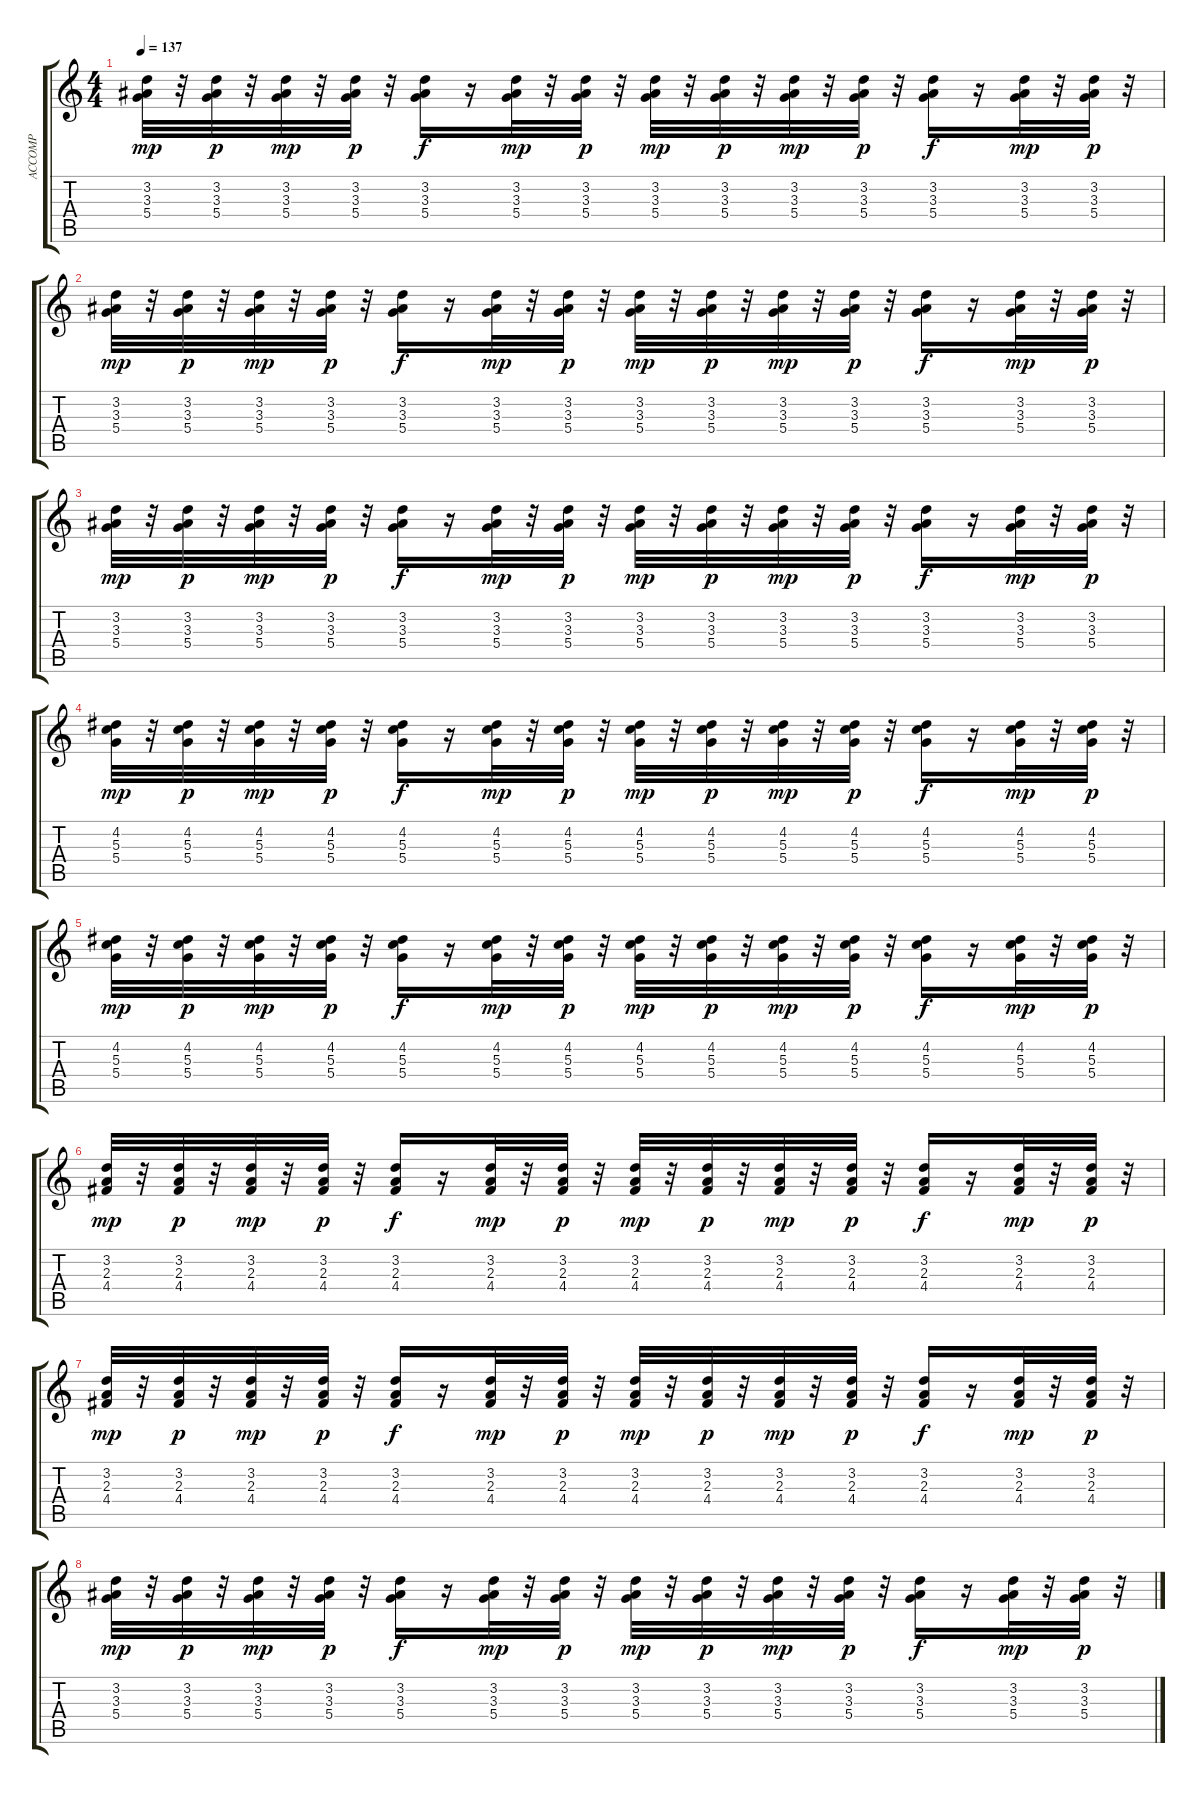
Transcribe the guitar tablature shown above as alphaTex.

\track ("ACCOMP" "ACCOMP") {instrument electricguitarclean}
\staff {score tabs}
\tuning (E4 B3 G3 D3 A2 E2) {hide}
\ts (4 4)
\tempo 137
\clef g2
\ks c
(3.2 3.3 5.4).32{dy mp} r.32 (3.2 3.3 5.4).32{dy p} r.32 (3.2 3.3 5.4).32{dy mp} r.32 (3.2 3.3 5.4).32{dy p} r.32 (3.2 3.3 5.4).16{dy f} r.16 (3.2 3.3 5.4).32{dy mp} r.32 (3.2 3.3 5.4).32{dy p} r.32 (3.2 3.3 5.4).32{dy mp} r.32 (3.2 3.3 5.4).32{dy p} r.32 (3.2 3.3 5.4).32{dy mp} r.32 (3.2 3.3 5.4).32{dy p} r.32 (3.2 3.3 5.4).16{dy f} r.16 (3.2 3.3 5.4).32{dy mp} r.32 (3.2 3.3 5.4).32{dy p} r.32 |
(3.2 3.3 5.4).32{dy mp} r.32 (3.2 3.3 5.4).32{dy p} r.32 (3.2 3.3 5.4).32{dy mp} r.32 (3.2 3.3 5.4).32{dy p} r.32 (3.2 3.3 5.4).16{dy f} r.16 (3.2 3.3 5.4).32{dy mp} r.32 (3.2 3.3 5.4).32{dy p} r.32 (3.2 3.3 5.4).32{dy mp} r.32 (3.2 3.3 5.4).32{dy p} r.32 (3.2 3.3 5.4).32{dy mp} r.32 (3.2 3.3 5.4).32{dy p} r.32 (3.2 3.3 5.4).16{dy f} r.16 (3.2 3.3 5.4).32{dy mp} r.32 (3.2 3.3 5.4).32{dy p} r.32 |
(3.2 3.3 5.4).32{dy mp} r.32 (3.2 3.3 5.4).32{dy p} r.32 (3.2 3.3 5.4).32{dy mp} r.32 (3.2 3.3 5.4).32{dy p} r.32 (3.2 3.3 5.4).16{dy f} r.16 (3.2 3.3 5.4).32{dy mp} r.32 (3.2 3.3 5.4).32{dy p} r.32 (3.2 3.3 5.4).32{dy mp} r.32 (3.2 3.3 5.4).32{dy p} r.32 (3.2 3.3 5.4).32{dy mp} r.32 (3.2 3.3 5.4).32{dy p} r.32 (3.2 3.3 5.4).16{dy f} r.16 (3.2 3.3 5.4).32{dy mp} r.32 (3.2 3.3 5.4).32{dy p} r.32 |
(4.2 5.3 5.4).32{dy mp} r.32 (4.2 5.3 5.4).32{dy p} r.32 (4.2 5.3 5.4).32{dy mp} r.32 (4.2 5.3 5.4).32{dy p} r.32 (4.2 5.3 5.4).16{dy f} r.16 (4.2 5.3 5.4).32{dy mp} r.32 (4.2 5.3 5.4).32{dy p} r.32 (4.2 5.3 5.4).32{dy mp} r.32 (4.2 5.3 5.4).32{dy p} r.32 (4.2 5.3 5.4).32{dy mp} r.32 (4.2 5.3 5.4).32{dy p} r.32 (4.2 5.3 5.4).16{dy f} r.16 (4.2 5.3 5.4).32{dy mp} r.32 (4.2 5.3 5.4).32{dy p} r.32 |
(4.2 5.3 5.4).32{dy mp} r.32 (4.2 5.3 5.4).32{dy p} r.32 (4.2 5.3 5.4).32{dy mp} r.32 (4.2 5.3 5.4).32{dy p} r.32 (4.2 5.3 5.4).16{dy f} r.16 (4.2 5.3 5.4).32{dy mp} r.32 (4.2 5.3 5.4).32{dy p} r.32 (4.2 5.3 5.4).32{dy mp} r.32 (4.2 5.3 5.4).32{dy p} r.32 (4.2 5.3 5.4).32{dy mp} r.32 (4.2 5.3 5.4).32{dy p} r.32 (4.2 5.3 5.4).16{dy f} r.16 (4.2 5.3 5.4).32{dy mp} r.32 (4.2 5.3 5.4).32{dy p} r.32 |
(3.2 2.3 4.4).32{dy mp} r.32 (3.2 2.3 4.4).32{dy p} r.32 (3.2 2.3 4.4).32{dy mp} r.32 (3.2 2.3 4.4).32{dy p} r.32 (3.2 2.3 4.4).16{dy f} r.16 (3.2 2.3 4.4).32{dy mp} r.32 (3.2 2.3 4.4).32{dy p} r.32 (3.2 2.3 4.4).32{dy mp} r.32 (3.2 2.3 4.4).32{dy p} r.32 (3.2 2.3 4.4).32{dy mp} r.32 (3.2 2.3 4.4).32{dy p} r.32 (3.2 2.3 4.4).16{dy f} r.16 (3.2 2.3 4.4).32{dy mp} r.32 (3.2 2.3 4.4).32{dy p} r.32 |
(3.2 2.3 4.4).32{dy mp} r.32 (3.2 2.3 4.4).32{dy p} r.32 (3.2 2.3 4.4).32{dy mp} r.32 (3.2 2.3 4.4).32{dy p} r.32 (3.2 2.3 4.4).16{dy f} r.16 (3.2 2.3 4.4).32{dy mp} r.32 (3.2 2.3 4.4).32{dy p} r.32 (3.2 2.3 4.4).32{dy mp} r.32 (3.2 2.3 4.4).32{dy p} r.32 (3.2 2.3 4.4).32{dy mp} r.32 (3.2 2.3 4.4).32{dy p} r.32 (3.2 2.3 4.4).16{dy f} r.16 (3.2 2.3 4.4).32{dy mp} r.32 (3.2 2.3 4.4).32{dy p} r.32 |
(3.2 3.3 5.4).32{dy mp} r.32 (3.2 3.3 5.4).32{dy p} r.32 (3.2 3.3 5.4).32{dy mp} r.32 (3.2 3.3 5.4).32{dy p} r.32 (3.2 3.3 5.4).16{dy f} r.16 (3.2 3.3 5.4).32{dy mp} r.32 (3.2 3.3 5.4).32{dy p} r.32 (3.2 3.3 5.4).32{dy mp} r.32 (3.2 3.3 5.4).32{dy p} r.32 (3.2 3.3 5.4).32{dy mp} r.32 (3.2 3.3 5.4).32{dy p} r.32 (3.2 3.3 5.4).16{dy f} r.16 (3.2 3.3 5.4).32{dy mp} r.32 (3.2 3.3 5.4).32{dy p} r.32
